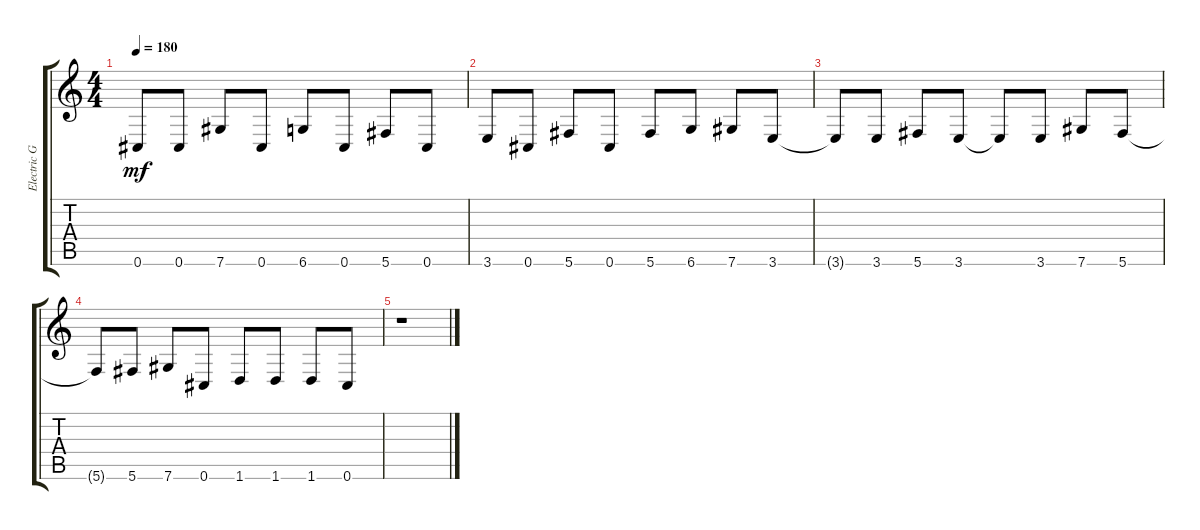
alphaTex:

\track ("Electric Guitar" "Electric G") {instrument distortionguitar}
\staff {score tabs}
\tuning (Eb4 Bb3 Gb3 Db3 Ab2 Db2) {hide}
\ts (4 4)
\tempo 180
\clef g2
\ks c
0.6{t}.8{dy mf} 0.6.8 7.6.8 0.6.8 6.6.8 0.6.8 5.6.8 0.6.8 |
3.6.8 0.6.8 5.6.8 0.6.8 5.6.8 6.6.8 7.6.8 3.6.8 |
3.6{t}.8 3.6.8 5.6.8 3.6.8 3.6{t}.8 3.6.8 7.6.8 5.6.8 |
5.6{t}.8 5.6.8 7.6.8 0.6.8 1.6.8 1.6.8 1.6.8 0.6.8 |
r.1
